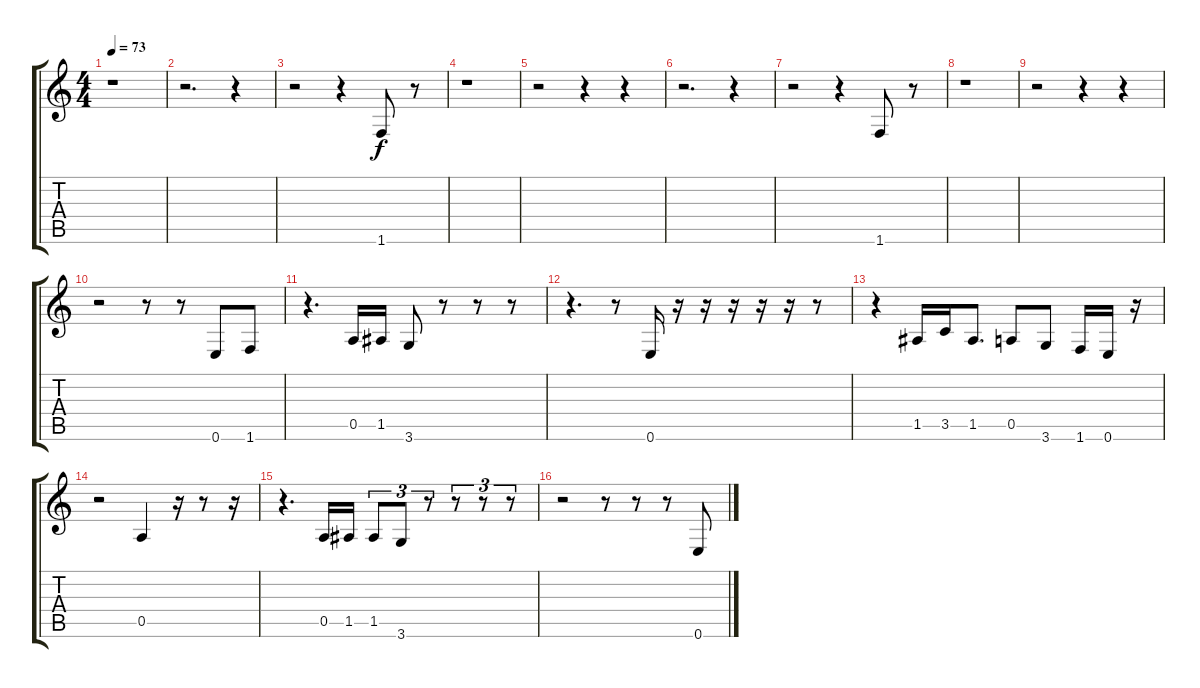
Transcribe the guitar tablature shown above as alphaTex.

\track "" {instrument electricbassfinger}
\staff {score tabs}
\tuning (E4 B3 G3 D3 A2 E2) {hide}
\ts (4 4)
\tempo 73
\clef g2
\ks c
r.1{dy f} |
r.2{d} r.4 |
r.2 r.4 1.6.8 r.8 |
r.1 |
r.2 r.4 r.4 |
r.2{d} r.4 |
r.2 r.4 1.6.8 r.8 |
r.1 |
r.2 r.4 r.4 |
r.2 r.8 r.8 0.6.8 1.6.8 |
r.4{d} 0.5.16 1.5.16 3.6.8 r.8 r.8 r.8 |
r.4{d} r.8 0.6.16 r.16 r.16 r.16 r.16 r.16 r.8 |
r.4 1.5.16 3.5.16 1.5.8{d} 0.5.8 3.6.8 1.6.16 0.6.16 r.16 |
r.2 0.5.4 r.16 r.8 r.16 |
r.4{d} 0.5.16 1.5.16 1.5.8{tu (3 2)} 3.6.8{tu (3 2)} r.8{tu (3 2)} r.8{tu (3 2)} r.8{tu (3 2)} r.8{tu (3 2)} |
r.2 r.8 r.8 r.8 0.6.8
